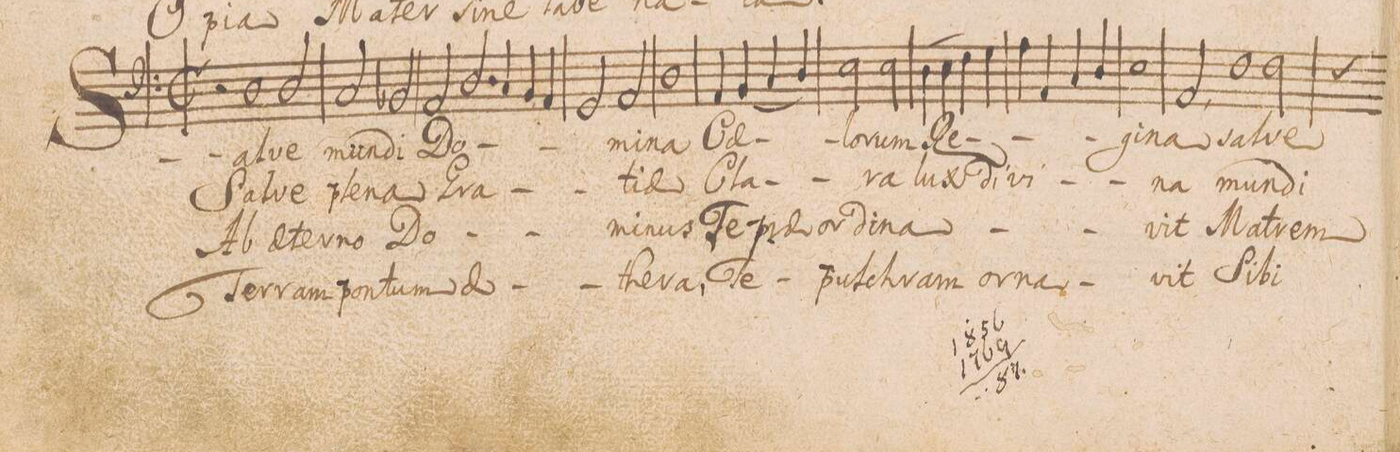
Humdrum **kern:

**kern	**text	**text	**text	**text
*I"BASSVS.	*	*	*	*
*clefF4	*	*	*	*
*k[]	*	*	*	*
*met(C|)	*	*	*	*
*M2/1	*	*	*	*
*2\right	*	*	*	*
2r	.	.	.	.
1D	Sal-	Sal-	Ab	Ter-
2D/	-ve	-ve	ae-	-ram
=2-	=2-	=2-	=2-	=2-
2C/	mun-	ple-	-ter-	pon-
2BB-X/	-di	-na	-no	-tum
2AA/	Do-	Gra-	Do-	.
2.D/	.	.	.	ae-
=3-	=3-	=3-	=3-	=3-
4C/	.	.	.	.
4BBny/	.	.	.	.
4AA/	.	.	.	.
2GG/	.	.	.	.
2AA/	-mi-	-ti-	-mi-	-the-
=4-	=4-	=4-	=4-	=4-
1D	-na	-a	-nus	-ra,
4AA/	Cae-	Cla-	Te	Te
(<4BB/	.	.	prae-	.
4C/	.	.	.	.
4D/)	.	.	.	.
=5-	=5-	=5-	=5-	=5-
2E\	-lo-	.	-or-	pul-
2E\	-rum	-ra	-di-	-chram
(>4D\	Re-	lux	-na-	.
4E\	.	.	.	.
4F\	.	.	.	.
4G\)	.	di-	.	or-
=6-	=6-	=6-	=6-	=6-
4A\	.	-vi-	.	-na-
4AA/	.	.	.	.
4C/	.	.	.	.
4D/	.	.	.	.
1E	-gi-	.	.	.
=7-	=7-	=7-	=7-	=7-
2AA,</	-na	-na	-vit	-vit
1F	sal-	mun-	Ma-	Si-
2F\	-ve	-di	-trem	-bi
*custos:E	*	*	*	*
=8-	=8-	=8-	=8-	=8-
*-	*-	*-	*-	*-
